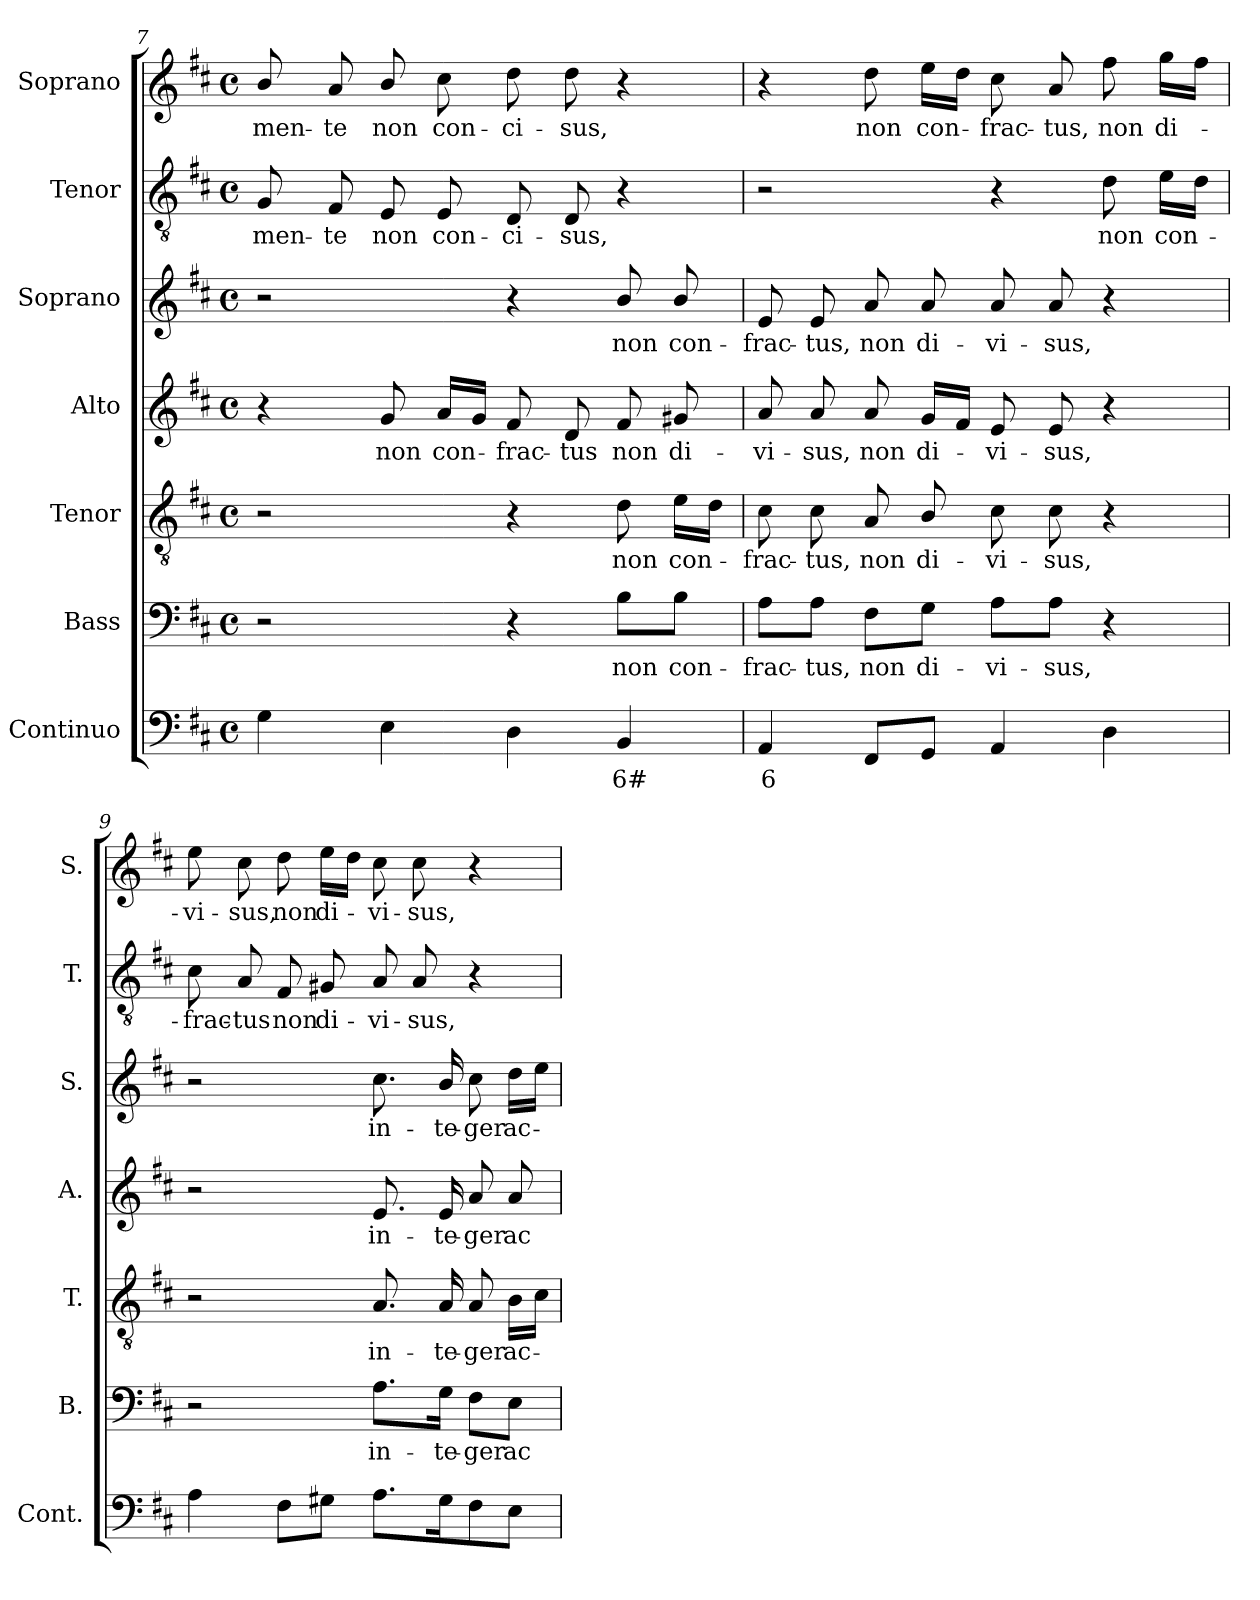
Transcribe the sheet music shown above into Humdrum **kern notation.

**kern	**text	**kern	**text	**kern	**text	**kern	**text	**kern	**text	**kern	**text	**kern	**text
*part7	*part7	*part6	*part6	*part5	*part5	*part4	*part4	*part3	*part3	*part2	*part2	*part1	*part1
*staff7	*staff7	*staff6	*staff6	*staff5	*staff5	*staff4	*staff4	*staff3	*staff3	*staff2	*staff2	*staff1	*staff1
*I"Continuo	*	*I"Bass	*	*I"Tenor	*	*I"Alto	*	*I"Soprano	*	*I"Tenor	*	*I"Soprano	*
*I'Cont.	*	*I'B.	*	*I'T.	*	*I'A.	*	*I'S.	*	*I'T.	*	*I'S.	*
*clefF4	*	*clefF4	*	*clefGv2	*	*clefG2	*	*clefG2	*	*clefGv2	*	*clefG2	*
*	*	*	*	*ITrd7c12	*	*	*	*	*	*ITrd7c12	*	*	*
*k[f#c#]	*	*k[f#c#]	*	*k[f#c#]	*	*k[f#c#]	*	*k[f#c#]	*	*k[f#c#]	*	*k[f#c#]	*
*D:	*	*D:	*	*D:	*	*D:	*	*D:	*	*D:	*	*D:	*
*M4/4	*	*M4/4	*	*M4/4	*	*M4/4	*	*M4/4	*	*M4/4	*	*M4/4	*
*met(c)	*	*met(c)	*	*met(c)	*	*met(c)	*	*met(c)	*	*met(c)	*	*met(c)	*
=7	=7	=7	=7	=7	=7	=7	=7	=7	=7	=7	=7	=7	=7
!	!	!	!	!	!	!	!	!	!	!	!LO:LY:b:color=#000000	!	!
!	!	!	!	!	!	!	!	!	!	!	!	!	!LO:LY:b:color=#000000
4Gi\	.	2r	.	2r	.	4r	.	2r	.	8GGi/	-men-	8bi/	-men-
!	!	!	!	!	!	!	!	!	!	!	!LO:LY:b:color=#000000	!	!
!	!	!	!	!	!	!	!	!	!	!	!	!	!LO:LY:b:color=#000000
.	.	.	.	.	.	.	.	.	.	8FF#i/	-te	8ai/	-te
!	!	!	!	!	!	!	!LO:LY:b:color=#000000	!	!	!	!	!	!
!	!	!	!	!	!	!	!	!	!	!	!LO:LY:b:color=#000000	!	!
!	!	!	!	!	!	!	!	!	!	!	!	!	!LO:LY:b:color=#000000
4Ei\	.	.	.	.	.	8gi/	non	.	.	8EEi/	non	8bi/	non
!	!	!	!	!	!	!	!LO:LY:b:color=#000000	!	!	!	!	!	!
!	!	!	!	!	!	!	!	!	!	!	!LO:LY:b:color=#000000	!	!
!	!	!	!	!	!	!	!	!	!	!	!	!	!LO:LY:b:color=#000000
.	.	.	.	.	.	16ai/LL	con-	.	.	8EEi/	con-	8cc#i\	con-
.	.	.	.	.	.	16gi/JJ	.	.	.	.	.	.	.
!	!	!	!	!	!	!	!LO:LY:b:color=#000000	!	!	!	!	!	!
!	!	!	!	!	!	!	!	!	!	!	!LO:LY:b:color=#000000	!	!
!	!	!	!	!	!	!	!	!	!	!	!	!	!LO:LY:b:color=#000000
4Di\	.	4r	.	4r	.	8f#i/	-frac-	4r	.	8DDi/	-ci-	8ddi\	-ci-
!	!	!	!	!	!	!	!LO:LY:b:color=#000000	!	!	!	!	!	!
!	!	!	!	!	!	!	!	!	!	!	!LO:LY:b:color=#000000	!	!
!	!	!	!	!	!	!	!	!	!	!	!	!	!LO:LY:b:color=#000000
.	.	.	.	.	.	8di/	-tus	.	.	8DDi/	-sus,	8ddi\	-sus,
!	!LO:LY:b:color=#000000	!	!	!	!	!	!	!	!	!	!	!	!
!	!	!	!LO:LY:b:color=#000000	!	!	!	!	!	!	!	!	!	!
!	!	!	!	!	!LO:LY:b:color=#000000	!	!	!	!	!	!	!	!
!	!	!	!	!	!	!	!LO:LY:b:color=#000000	!	!	!	!	!	!
!	!	!	!	!	!	!	!	!	!LO:LY:b:color=#000000	!	!	!	!
4BBi/	6#	8Bi\L	non	8Di\	non	8f#i/	non	8bi/	non	4r	.	4r	.
!	!	!	!LO:LY:b:color=#000000	!	!	!	!	!	!	!	!	!	!
!	!	!	!	!	!LO:LY:b:color=#000000	!	!	!	!	!	!	!	!
!	!	!	!	!	!	!	!LO:LY:b:color=#000000	!	!	!	!	!	!
!	!	!	!	!	!	!	!	!	!LO:LY:b:color=#000000	!	!	!	!
.	.	8Bi\J	con-	16Ei\LL	con-	8g#Xi/	di-	8bi/	con-	.	.	.	.
.	.	.	.	16Di\JJ	.	.	.	.	.	.	.	.	.
=8	=8	=8	=8	=8	=8	=8	=8	=8	=8	=8	=8	=8	=8
!	!LO:LY:b:color=#000000	!	!	!	!	!	!	!	!	!	!	!	!
!	!	!	!LO:LY:b:color=#000000	!	!	!	!	!	!	!	!	!	!
!	!	!	!	!	!LO:LY:b:color=#000000	!	!	!	!	!	!	!	!
!	!	!	!	!	!	!	!LO:LY:b:color=#000000	!	!	!	!	!	!
!	!	!	!	!	!	!	!	!	!LO:LY:b:color=#000000	!	!	!	!
4AAi/	6	8Ai\L	-frac-	8C#i\	-frac-	8ai/	-vi-	8ei/	-frac-	2r	.	4r	.
!	!	!	!LO:LY:b:color=#000000	!	!	!	!	!	!	!	!	!	!
!	!	!	!	!	!LO:LY:b:color=#000000	!	!	!	!	!	!	!	!
!	!	!	!	!	!	!	!LO:LY:b:color=#000000	!	!	!	!	!	!
!	!	!	!	!	!	!	!	!	!LO:LY:b:color=#000000	!	!	!	!
.	.	8Ai\J	-tus,	8C#i\	-tus,	8ai/	-sus,	8ei/	-tus,	.	.	.	.
!	!	!	!LO:LY:b:color=#000000	!	!	!	!	!	!	!	!	!	!
!	!	!	!	!	!LO:LY:b:color=#000000	!	!	!	!	!	!	!	!
!	!	!	!	!	!	!	!LO:LY:b:color=#000000	!	!	!	!	!	!
!	!	!	!	!	!	!	!	!	!LO:LY:b:color=#000000	!	!	!	!
!	!	!	!	!	!	!	!	!	!	!	!	!	!LO:LY:b:color=#000000
8FF#i/L	.	8F#i\L	non	8AAi/	non	8ai/	non	8ai/	non	.	.	8ddi\	non
!	!	!	!LO:LY:b:color=#000000	!	!	!	!	!	!	!	!	!	!
!	!	!	!	!	!LO:LY:b:color=#000000	!	!	!	!	!	!	!	!
!	!	!	!	!	!	!	!LO:LY:b:color=#000000	!	!	!	!	!	!
!	!	!	!	!	!	!	!	!	!LO:LY:b:color=#000000	!	!	!	!
!	!	!	!	!	!	!	!	!	!	!	!	!	!LO:LY:b:color=#000000
8GGi/J	.	8Gi\J	di-	8BBi/	di-	16gi/LL	di-	8ai/	di-	.	.	16eei\LL	con-
.	.	.	.	.	.	16f#i/JJ	.	.	.	.	.	16ddi\JJ	.
!	!	!	!LO:LY:b:color=#000000	!	!	!	!	!	!	!	!	!	!
!	!	!	!	!	!LO:LY:b:color=#000000	!	!	!	!	!	!	!	!
!	!	!	!	!	!	!	!LO:LY:b:color=#000000	!	!	!	!	!	!
!	!	!	!	!	!	!	!	!	!LO:LY:b:color=#000000	!	!	!	!
!	!	!	!	!	!	!	!	!	!	!	!	!	!LO:LY:b:color=#000000
4AAi/	.	8Ai\L	-vi-	8C#i\	-vi-	8ei/	-vi-	8ai/	-vi-	4r	.	8cc#i\	-frac-
!	!	!	!LO:LY:b:color=#000000	!	!	!	!	!	!	!	!	!	!
!	!	!	!	!	!LO:LY:b:color=#000000	!	!	!	!	!	!	!	!
!	!	!	!	!	!	!	!LO:LY:b:color=#000000	!	!	!	!	!	!
!	!	!	!	!	!	!	!	!	!LO:LY:b:color=#000000	!	!	!	!
!	!	!	!	!	!	!	!	!	!	!	!	!	!LO:LY:b:color=#000000
.	.	8Ai\J	-sus,	8C#i\	-sus,	8ei/	-sus,	8ai/	-sus,	.	.	8ai/	-tus,
!	!	!	!	!	!	!	!	!	!	!	!LO:LY:b:color=#000000	!	!
!	!	!	!	!	!	!	!	!	!	!	!	!	!LO:LY:b:color=#000000
4Di\	.	4r	.	4r	.	4r	.	4r	.	8Di\	non	8ff#i\	non
!	!	!	!	!	!	!	!	!	!	!	!LO:LY:b:color=#000000	!	!
!	!	!	!	!	!	!	!	!	!	!	!	!	!LO:LY:b:color=#000000
.	.	.	.	.	.	.	.	.	.	16Ei\LL	con-	16ggi\LL	di-
.	.	.	.	.	.	.	.	.	.	16Di\JJ	.	16ff#i\JJ	.
=9	=9	=9	=9	=9	=9	=9	=9	=9	=9	=9	=9	=9	=9
!	!	!	!	!	!	!	!	!	!	!	!LO:LY:b:color=#000000	!	!
!	!	!	!	!	!	!	!	!	!	!	!	!	!LO:LY:b:color=#000000
4Ai\	.	2r	.	2r	.	2r	.	2r	.	8C#i\	-frac-	8eei\	-vi-
!	!	!	!	!	!	!	!	!	!	!	!LO:LY:b:color=#000000	!	!
!	!	!	!	!	!	!	!	!	!	!	!	!	!LO:LY:b:color=#000000
.	.	.	.	.	.	.	.	.	.	8AAi/	-tus	8cc#i\	-sus,
!	!	!	!	!	!	!	!	!	!	!	!LO:LY:b:color=#000000	!	!
!	!	!	!	!	!	!	!	!	!	!	!	!	!LO:LY:b:color=#000000
8F#i\L	.	.	.	.	.	.	.	.	.	8FF#i/	non	8ddi\	non
!	!	!	!	!	!	!	!	!	!	!	!LO:LY:b:color=#000000	!	!
!	!	!	!	!	!	!	!	!	!	!	!	!	!LO:LY:b:color=#000000
8G#Xi\J	.	.	.	.	.	.	.	.	.	8GG#Xi/	di-	16eei\LL	di-
.	.	.	.	.	.	.	.	.	.	.	.	16ddi\JJ	.
!	!	!	!LO:LY:b:color=#000000	!	!	!	!	!	!	!	!	!	!
!	!	!	!	!	!LO:LY:b:color=#000000	!	!	!	!	!	!	!	!
!	!	!	!	!	!	!	!LO:LY:b:color=#000000	!	!	!	!	!	!
!	!	!	!	!	!	!	!	!	!LO:LY:b:color=#000000	!	!	!	!
!	!	!	!	!	!	!	!	!	!	!	!LO:LY:b:color=#000000	!	!
!	!	!	!	!	!	!	!	!	!	!	!	!	!LO:LY:b:color=#000000
8.Ai\L	.	8.Ai\L	in-	8.AAi/	in-	8.ei/	in-	8.cc#i\	in-	8AAi/	-vi-	8cc#i\	-vi-
!	!	!	!	!	!	!	!	!	!	!	!LO:LY:b:color=#000000	!	!
!	!	!	!	!	!	!	!	!	!	!	!	!	!LO:LY:b:color=#000000
.	.	.	.	.	.	.	.	.	.	8AAi/	-sus,	8cc#i\	-sus,
!	!	!	!LO:LY:b:color=#000000	!	!	!	!	!	!	!	!	!	!
!	!	!	!	!	!LO:LY:b:color=#000000	!	!	!	!	!	!	!	!
!	!	!	!	!	!	!	!LO:LY:b:color=#000000	!	!	!	!	!	!
!	!	!	!	!	!	!	!	!	!LO:LY:b:color=#000000	!	!	!	!
16G#i\k	.	16Gi\Jk	-te-	16AAi/	-te-	16ei/	-te-	16bi/	-te-	.	.	.	.
!	!	!	!LO:LY:b:color=#000000	!	!	!	!	!	!	!	!	!	!
!	!	!	!	!	!LO:LY:b:color=#000000	!	!	!	!	!	!	!	!
!	!	!	!	!	!	!	!LO:LY:b:color=#000000	!	!	!	!	!	!
!	!	!	!	!	!	!	!	!	!LO:LY:b:color=#000000	!	!	!	!
8F#i\	.	8F#i\L	-ger	8AAi/	-ger	8ai/	-ger	8cc#i\	-ger	4r	.	4r	.
!	!	!	!LO:LY:b:color=#000000	!	!	!	!	!	!	!	!	!	!
!	!	!	!	!	!LO:LY:b:color=#000000	!	!	!	!	!	!	!	!
!	!	!	!	!	!	!	!LO:LY:b:color=#000000	!	!	!	!	!	!
!	!	!	!	!	!	!	!	!	!LO:LY:b:color=#000000	!	!	!	!
8Ei\J	.	8Ei\J	ac-	16BBi\LL	ac-	8ai/	ac-	16ddi\LL	ac-	.	.	.	.
.	.	.	.	16C#i\JJ	.	.	.	16eei\JJ	.	.	.	.	.
=	=	=	=	=	=	=	=	=	=	=	=	=	=
*-	*-	*-	*-	*-	*-	*-	*-	*-	*-	*-	*-	*-	*-
